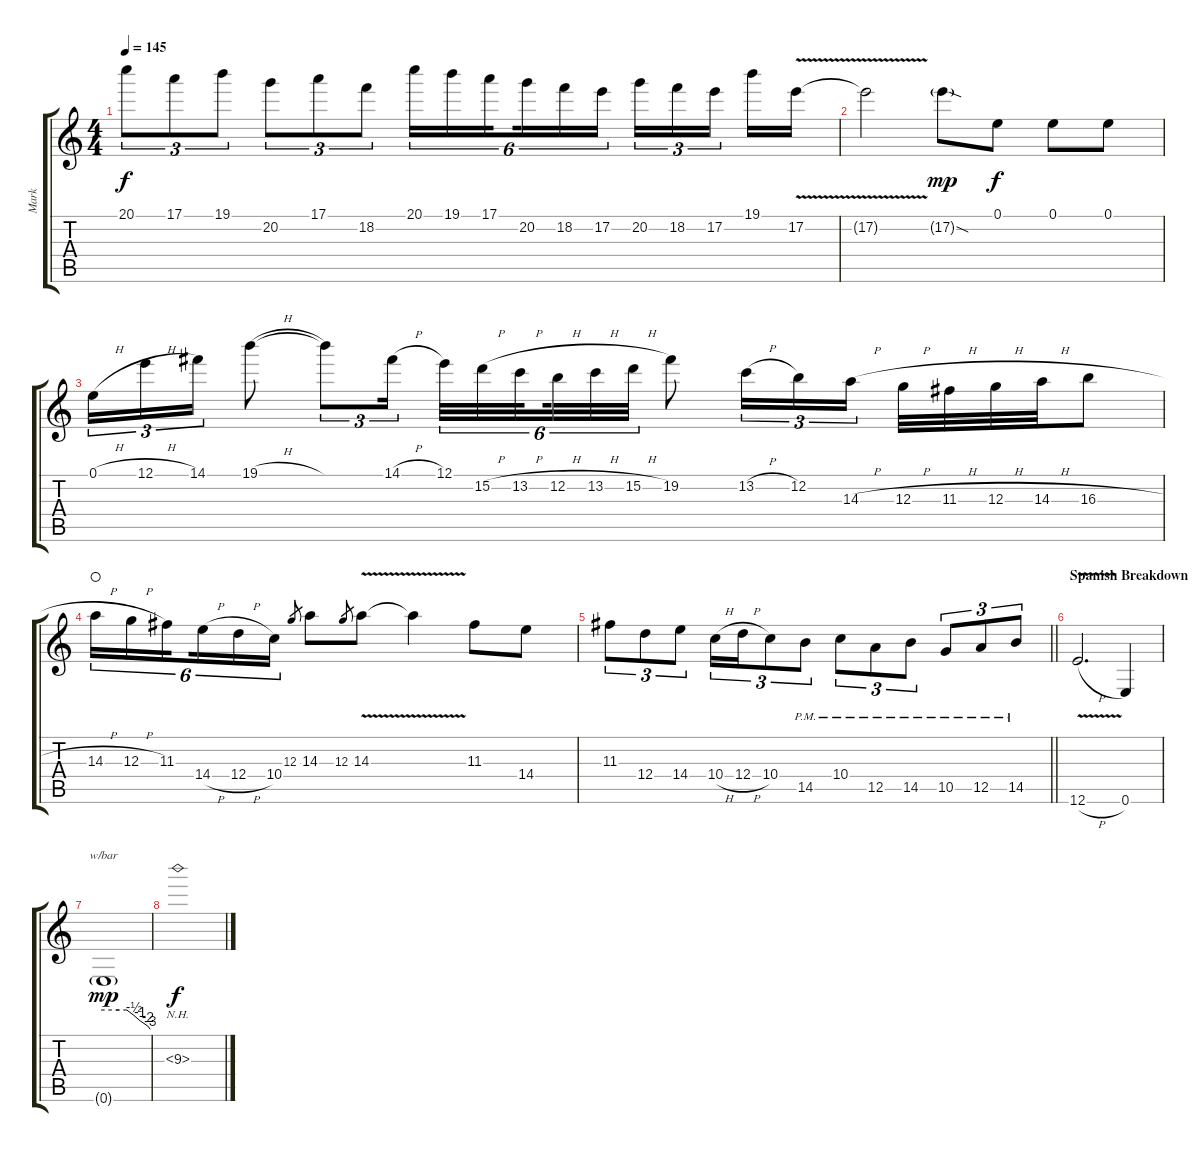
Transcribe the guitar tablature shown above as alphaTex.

\track ("Mark" "Mark") {instrument distortionguitar}
\staff {score tabs}
\tuning (E4 B3 G3 D3 A2 E2) {hide}
\ts (4 4)
\tempo 145
\clef g2
\ks c
20.1.8{tu (3 2) dy f} 17.1.8{tu (3 2)} 19.1.8{tu (3 2)} 20.2.8{tu (3 2)} 17.1.8{tu (3 2)} 18.2.8{tu (3 2)} 20.1.16{tu (6 4)} 19.1.16{tu (6 4)} 17.1.16{tu (6 4) beam splitsecondary} 20.2.16{tu (6 4)} 18.2.16{tu (6 4)} 17.2.16{tu (6 4)} 20.2.16{tu (3 2)} 18.2.16{tu (3 2)} 17.2.16{tu (3 2) beam splitsecondary} 19.1.16 17.2{v}.16 |
17.2{t}.2 17.2{sod g}.8{dy mp} 0.1.8{dy f} 0.1.8 0.1.8 |
0.1{h}.16{tu (3 2)} 12.1{h}.16{tu (3 2)} 14.1.16{tu (3 2)} 19.1{h}.8 19.1{t}.8{tu (3 2)} 14.1{h}.16{tu (3 2) beam splitsecondary} 12.1.32{tu (6 4)} 15.2{h}.32{tu (6 4)} 13.2{h}.32{tu (6 4) beam splitsecondary} 12.2{h}.32{tu (6 4)} 13.2{h}.32{tu (6 4)} 15.2{h}.32{tu (6 4)} 19.2.8 13.2{h}.16{tu (3 2)} 12.2.16{tu (3 2)} 14.3{h}.16{tu (3 2)} 12.3{h}.32 11.3{h}.32 12.3{h}.32 14.3{h}.32 16.3{h}.8 |
14.3{h}.16{tu (6 4) waho} 12.3{h}.16{tu (6 4)} 11.3.16{tu (6 4) beam splitsecondary} 14.4{h}.16{tu (6 4)} 12.4{h}.16{tu (6 4)} 10.4.16{tu (6 4)} 12.3.8{gr} 14.3.8 12.3.8{gr} 14.3{v}.8 14.3{t}.4 11.3.8 14.4.8 |
\barLineRight lightlight
11.3.8{tu (3 2)} 12.4.8{tu (3 2)} 14.4.8{tu (3 2)} 10.4{h}.16{tu (3 2)} 12.4{h}.16{tu (3 2)} 10.4.8{tu (3 2)} 14.5{pm}.8{tu (3 2)} 10.4{pm}.8{tu (3 2)} 12.5{pm}.8{tu (3 2)} 14.5{pm}.8{tu (3 2)} 10.5{pm}.8{tu (3 2)} 12.5{pm}.8{tu (3 2)} 14.5{pm}.8{tu (3 2)} |
\section ("" "Spanish Breakdown")
12.6{v h}.2{d} 0.6.4 |
0.6{g}.1{tbe (custom default 0 0 20 0 30 0 39 -2 47 -4 57 -8 60 -12) dy mp} |
9.3{nh}.1{dy f}
